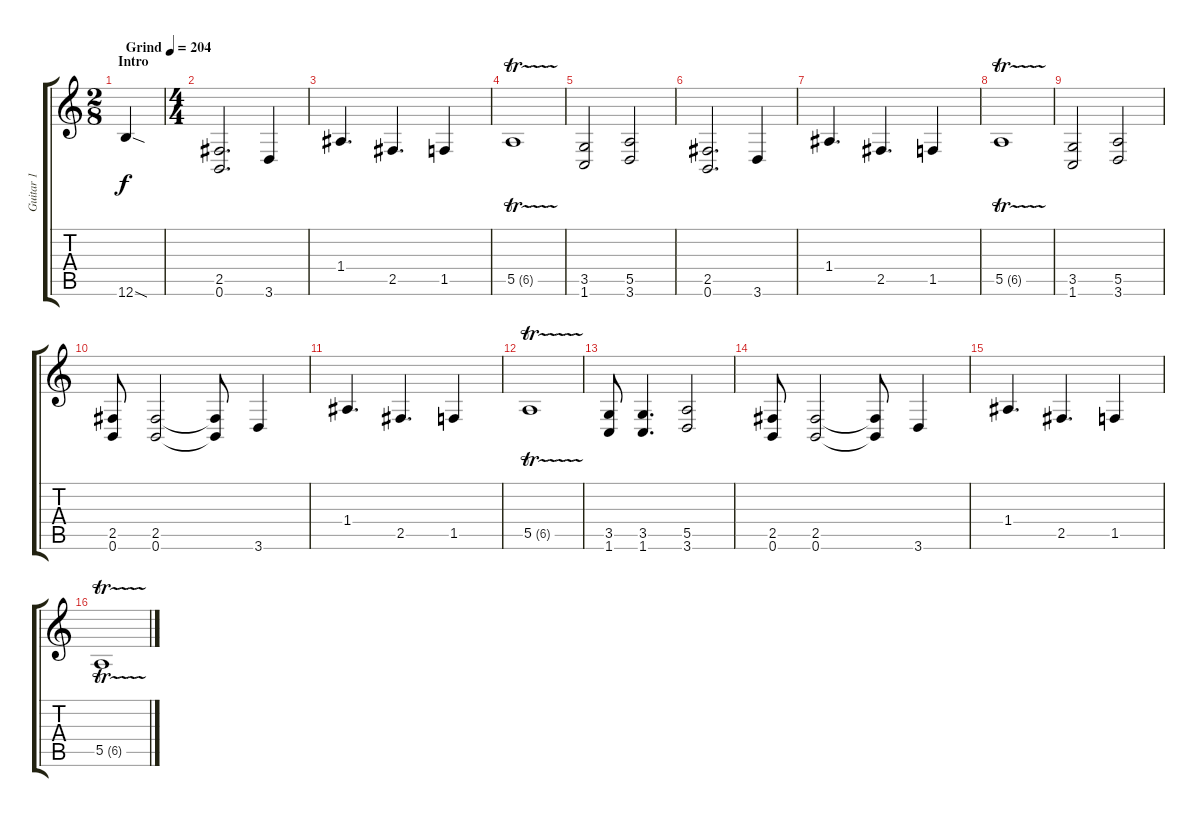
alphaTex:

\track ("Guitar 1" "Guitar 1") {instrument distortionguitar}
\staff {score tabs}
\tuning (B3 Gb3 D3 A2 E2 B1) {hide}
\ts (2 8)
\section ("" "Intro")
\tempo (204 "Grind")
\clef g2
\ks c
12.6{sod}.4{dy f instrument distortionguitar} |
\ts (4 4)
(2.5 0.6).2{d} 3.6.4 |
1.4.4{d} 2.5.4{d} 1.5.4 |
5.5{tr (6 16)}.1 |
(3.5 1.6).2 (5.5 3.6).2 |
(2.5 0.6).2{d} 3.6.4 |
1.4.4{d} 2.5.4{d} 1.5.4 |
5.5{tr (6 16)}.1 |
(3.5 1.6).2 (5.5 3.6).2 |
(2.5 0.6).8 (2.5 0.6).2 (2.5{t} 0.6{t}).8 3.6.4 |
1.4.4{d} 2.5.4{d} 1.5.4 |
5.5{tr (6 16)}.1 |
(3.5 1.6).8 (3.5 1.6).4{d} (5.5 3.6).2 |
(2.5 0.6).8 (2.5 0.6).2 (2.5{t} 0.6{t}).8 3.6.4 |
1.4.4{d} 2.5.4{d} 1.5.4 |
5.5{tr (6 16)}.1
